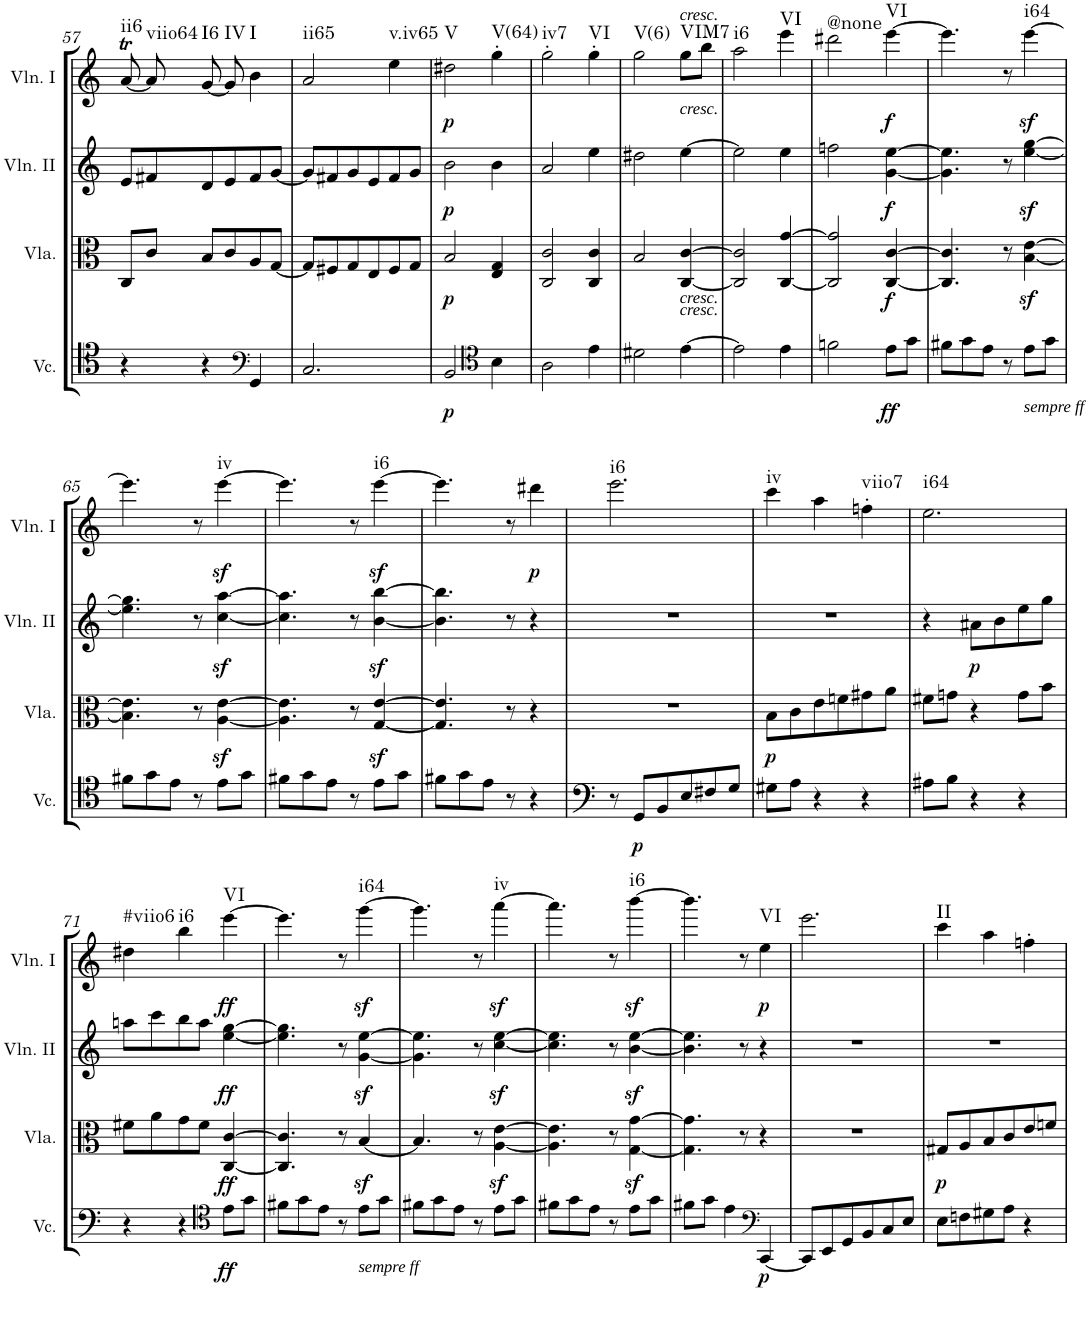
**kern	**dynam	**kern	**dynam	**kern	**dynam	**kern	**dynam	**harte
*part4	*part4	*part3	*part3	*part2	*part2	*part1	*part1	*part1
*staff4	*staff4	*staff3	*staff3	*staff2	*staff2	*staff1	*staff1	*
*I"Violoncello	*	*I"Viola	*	*I"Violin II	*	*I"Violin I	*	*
*I'Vc.	*	*I'Vla.	*	*I'Vln. II	*	*I'Vln. I	*	*
!!LO:PB:g=z
*clefF4	*	*clefC3	*	*clefG2	*	*clefG2	*	*
*k[]	*	*k[]	*	*k[]	*	*k[]	*	*
*M3/4	*	*M3/4	*	*M3/4	*	*M3/4	*	*
=57	=57	=57	=57	=57	=57	=57	=57	=57
!	!	!	!	!	!	!	!	!LO:H:kt=ii6
4r	.	8C/L	.	8e/L	.	[8aT/	.	N
!	!	!	!	!	!	!	!	!LO:H:kt=viio64
.	.	8c/J	.	8f#X/	.	8a/]	.	N
!	!	!	!	!	!	!	!	!LO:H:kt=I6
4r	.	8B/L	.	8d/	.	[8g/	.	N
!	!	!	!	!	!	!	!	!LO:H:kt=IV
.	.	8c/	.	8e/	.	8g/]	.	N
*clefF4	*	*	*	*	*	*	*	*
!	!	!	!	!	!	!	!	!LO:H:kt=I
4GG/	.	8A/	.	8f#/	.	4b\	.	N
.	.	[8G/J	.	[8g/J	.	.	.	.
=58	=58	=58	=58	=58	=58	=58	=58	=58
!	!	!	!	!	!	!	!	!LO:H:kt=ii65
2.C/	.	8G/L]	.	8g/L]	.	2a/	.	N
.	.	8F#X/	.	8f#X/	.	.	.	.
.	.	8G/	.	8g/	.	.	.	.
.	.	8E/	.	8e/	.	.	.	.
!	!	!	!	!	!	!	!	!LO:H:kt=v.iv65
.	.	8F#/	.	8f#/	.	4ee\	.	N
.	.	8G/J	.	8g/J	.	.	.	.
=59	=59	=59	=59	=59	=59	=59	=59	=59
!	!LO:DY:b	!	!LO:DY:b	!	!LO:DY:b	!	!LO:DY:b	!LO:H:kt=V
2BB/	p	2B/	p	2b\	p	2dd#X\	p	N
*clefC4	*	*	*	*	*	*	*	*
!	!	!	!	!	!	!	!	!LO:H:kt=V(64)
4B\	.	4E/ 4G/	.	4b\	.	4gg'\	.	N
=60	=60	=60	=60	=60	=60	=60	=60	=60
!	!	!	!	!	!	!	!	!LO:H:kt=iv7
2A\	.	2C/ 2c/	.	2a/	.	2gg'\	.	N
!	!	!	!	!	!	!	!	!LO:H:kt=VI
4e\	.	4C/ 4c/	.	4ee\	.	4gg'\	.	N
=61	=61	=61	=61	=61	=61	=61	=61	=61
!	!	!	!	!	!	!	!	!LO:H:kt=V(6)
2d#X\	.	2B/	.	2dd#X\	.	2gg\	.	N
!	!	!	!	!	!	!LO:TX:a:i:t=cresc.	!	!
!	!	!	!	!LO:TX:a:i:t=cresc.	!	!	!	!
!	!	!LO:TX:b:i:t=cresc.	!	!	!	!	!	!
!LO:TX:a:i:t=cresc.	!	!	!	!	!	!	!	!LO:H:kt=VIM7
[4e\	.	[4C/ [4c/	.	[4ee\	.	8gg\L	.	N
.	.	.	.	.	.	8bb\J	.	.
=62	=62	=62	=62	=62	=62	=62	=62	=62
!	!	!	!	!	!	!	!	!LO:H:kt=i6
2e\]	.	2C/] 2c/]	.	2ee\]	.	2aa\	.	N
!	!	!	!	!	!	!	!	!LO:H:kt=VI
4e\	.	[4C/ [4g/	.	4ee\	.	4eee\	.	N
=63	=63	=63	=63	=63	=63	=63	=63	=63
!	!	!	!	!	!	!	!	!LO:H:kt=@none
2fn\	.	2C/] 2g/]	.	2ffn\	.	2ddd#X\	.	N
!	!LO:DY:b	!	!LO:DY:b	!	!LO:DY:b	!	!LO:DY:b	!LO:H:kt=VI
8e\L	ff	[4C/ [4c/	f	[4g\ [4ee\	f	[4eee\	f	N
8g\J	.	.	.	.	.	.	.	.
=64	=64	=64	=64	=64	=64	=64	=64	=64
8f#X\L	.	4.C/] 4.c/]	.	4.g\] 4.ee\]	.	4.eee\]	.	.
8g\	.	.	.	.	.	.	.	.
8e\J	.	.	.	.	.	.	.	.
8r	.	8r	.	8r	.	8r	.	.
!LO:TX:b:i:t=sempre ff	!	!	!	!	!	!	!	!
!	!	!	!	!	!	!	!LO:DY:b	!LO:H:kt=i64
8e\L	.	[4B\z< [4e\z<	.	[4ee\z< [4gg\z<	.	[4eee\	sf	N
8g\J	.	.	.	.	.	.	.	.
!!LO:LB:g=z
=65	=65	=65	=65	=65	=65	=65	=65	=65
8f#X\L	.	4.B\] 4.e\]	.	4.ee\] 4.gg\]	.	4.eee\]	.	.
8g\	.	.	.	.	.	.	.	.
8e\J	.	.	.	.	.	.	.	.
8r	.	8r	.	8r	.	8r	.	.
!	!	!	!	!	!	!	!LO:DY:b	!LO:H:kt=iv
8e\L	.	[4A\z< [4e\z<	.	[4cc\z< [4aa\z<	.	[4eee\	sf	N
8g\J	.	.	.	.	.	.	.	.
=66	=66	=66	=66	=66	=66	=66	=66	=66
8f#X\L	.	4.A\] 4.e\]	.	4.cc\] 4.aa\]	.	4.eee\]	.	.
8g\	.	.	.	.	.	.	.	.
8e\J	.	.	.	.	.	.	.	.
8r	.	8r	.	8r	.	8r	.	.
!	!	!	!	!	!	!	!LO:DY:b	!LO:H:kt=i6
8e\L	.	[4G/z< [4e/z<	.	[4b\z< [4bb\z<	.	[4eee\	sf	N
8g\J	.	.	.	.	.	.	.	.
=67	=67	=67	=67	=67	=67	=67	=67	=67
8f#X\L	.	4.G/] 4.e/]	.	4.b\] 4.bb\]	.	4.eee\]	.	.
8g\	.	.	.	.	.	.	.	.
8e\J	.	.	.	.	.	.	.	.
8r	.	8r	.	8r	.	8r	.	.
!	!	!	!	!	!	!	!LO:DY:b	!
4r	.	4r	.	4r	.	4ddd#X\	p	.
=68	=68	=68	=68	=68	=68	=68	=68	=68
!	!	!	!	!	!	!	!	!LO:H:kt=i6
8r	.	2.r	.	2.r	.	2.eee\	.	N
!	!LO:DY:b	!	!	!	!	!	!	!
8GG/L	p	.	.	.	.	.	.	.
8BB/	.	.	.	.	.	.	.	.
8E/	.	.	.	.	.	.	.	.
8F#X/	.	.	.	.	.	.	.	.
8G/J	.	.	.	.	.	.	.	.
=69	=69	=69	=69	=69	=69	=69	=69	=69
!	!	!	!LO:DY:b	!	!	!	!	!LO:H:kt=iv
8G#X\L	.	8B\L	p	2.r	.	4ccc\	.	N
8A\J	.	8c\	.	.	.	.	.	.
4r	.	8e\	.	.	.	4aa\	.	.
.	.	8fn\	.	.	.	.	.	.
!	!	!	!	!	!	!	!	!LO:H:kt=viio7
4r	.	8g#X\	.	.	.	4ffn'\	.	N
.	.	8a\J	.	.	.	.	.	.
=70	=70	=70	=70	=70	=70	=70	=70	=70
!	!	!	!	!	!	!	!	!LO:H:kt=i64
8A#X\L	.	8f#X\L	.	4r	.	2.ee\	.	N
8B\J	.	8gn\J	.	.	.	.	.	.
!	!	!	!	!	!LO:DY:b	!	!	!
4r	.	4r	.	8a#X\L	p	.	.	.
.	.	.	.	8b\	.	.	.	.
4r	.	8g\L	.	8ee\	.	.	.	.
.	.	8b\J	.	8gg\J	.	.	.	.
!!LO:LB:g=z
=71	=71	=71	=71	=71	=71	=71	=71	=71
!	!	!	!	!	!	!	!	!LO:H:kt=#viio6
4r	.	8f#X\L	.	8aan\L	.	4dd#X\	.	N
.	.	8a\	.	8ccc\	.	.	.	.
!	!	!	!	!	!	!	!	!LO:H:kt=i6
4r	.	8g\	.	8bb\	.	4bb\	.	N
.	.	8f#\J	.	8aa\J	.	.	.	.
*clefC4	*	*	*	*	*	*	*	*
!	!LO:DY:b	!	!LO:DY:b	!	!LO:DY:b	!	!LO:DY:b	!LO:H:kt=VI
8e\L	ff	[4C/ [4c/	ff	[4ee\ [4gg\	ff	[4eee\	ff	N
8g\J	.	.	.	.	.	.	.	.
=72	=72	=72	=72	=72	=72	=72	=72	=72
8f#X\L	.	4.C/] 4.c/]	.	4.ee\] 4.gg\]	.	4.eee\]	.	.
8g\	.	.	.	.	.	.	.	.
8e\J	.	.	.	.	.	.	.	.
8r	.	8r	.	8r	.	8r	.	.
!LO:TX:b:i:t=sempre ff	!	!	!	!	!	!	!	!
!	!	!	!	!	!	!	!LO:DY:b	!LO:H:kt=i64
8e\L	.	[4Bz</	.	[4g\z< [4ee\z<	.	[4ggg\	sf	N
8g\J	.	.	.	.	.	.	.	.
=73	=73	=73	=73	=73	=73	=73	=73	=73
8f#X\L	.	4.B/]	.	4.g\] 4.ee\]	.	4.ggg\]	.	.
8g\	.	.	.	.	.	.	.	.
8e\J	.	.	.	.	.	.	.	.
8r	.	8r	.	8r	.	8r	.	.
!	!	!	!	!	!	!	!LO:DY:b	!LO:H:kt=iv
8e\L	.	[4A\z< [4e\z<	.	[4cc\z< [4ee\z<	.	[4aaa\	sf	N
8g\J	.	.	.	.	.	.	.	.
=74	=74	=74	=74	=74	=74	=74	=74	=74
8f#X\L	.	4.A\] 4.e\]	.	4.cc\] 4.ee\]	.	4.aaa\]	.	.
8g\	.	.	.	.	.	.	.	.
8e\J	.	.	.	.	.	.	.	.
8r	.	8r	.	8r	.	8r	.	.
!	!	!	!	!	!	!	!LO:DY:b	!LO:H:kt=i6
8e\L	.	[4G\z< [4g\z<	.	[4b\z< [4ee\z<	.	[4bbb\	sf	N
8g\J	.	.	.	.	.	.	.	.
=75	=75	=75	=75	=75	=75	=75	=75	=75
8f#X\L	.	4.G\] 4.g\]	.	4.b\] 4.ee\]	.	4.bbb\]	.	.
8g\J	.	.	.	.	.	.	.	.
4e\	.	.	.	.	.	.	.	.
.	.	8r	.	8r	.	8r	.	.
*clefF4	*	*	*	*	*	*	*	*
!	!LO:DY:b	!	!	!	!	!	!LO:DY:b	!LO:H:kt=VI
[4CC/	p	4r	.	4r	.	4ee\	p	N
=76	=76	=76	=76	=76	=76	=76	=76	=76
8CC/L]	.	2.r	.	2.r	.	2.eee\	.	.
8EE/	.	.	.	.	.	.	.	.
8GG/	.	.	.	.	.	.	.	.
8BB/	.	.	.	.	.	.	.	.
8C/	.	.	.	.	.	.	.	.
8E/J	.	.	.	.	.	.	.	.
=77	=77	=77	=77	=77	=77	=77	=77	=77
!	!	!	!LO:DY:b	!	!	!	!	!LO:H:kt=II
8E\L	.	8G#X/L	p	2.r	.	4ccc\	.	N
8Fn\	.	8A/	.	.	.	.	.	.
8G#X\	.	8B/	.	.	.	4aa\	.	.
8A\J	.	8c/	.	.	.	.	.	.
4r	.	8e/	.	.	.	4ffn'\	.	.
.	.	8fn/J	.	.	.	.	.	.
=	=	=	=	=	=	=	=	=
*-	*-	*-	*-	*-	*-	*-	*-	*-
